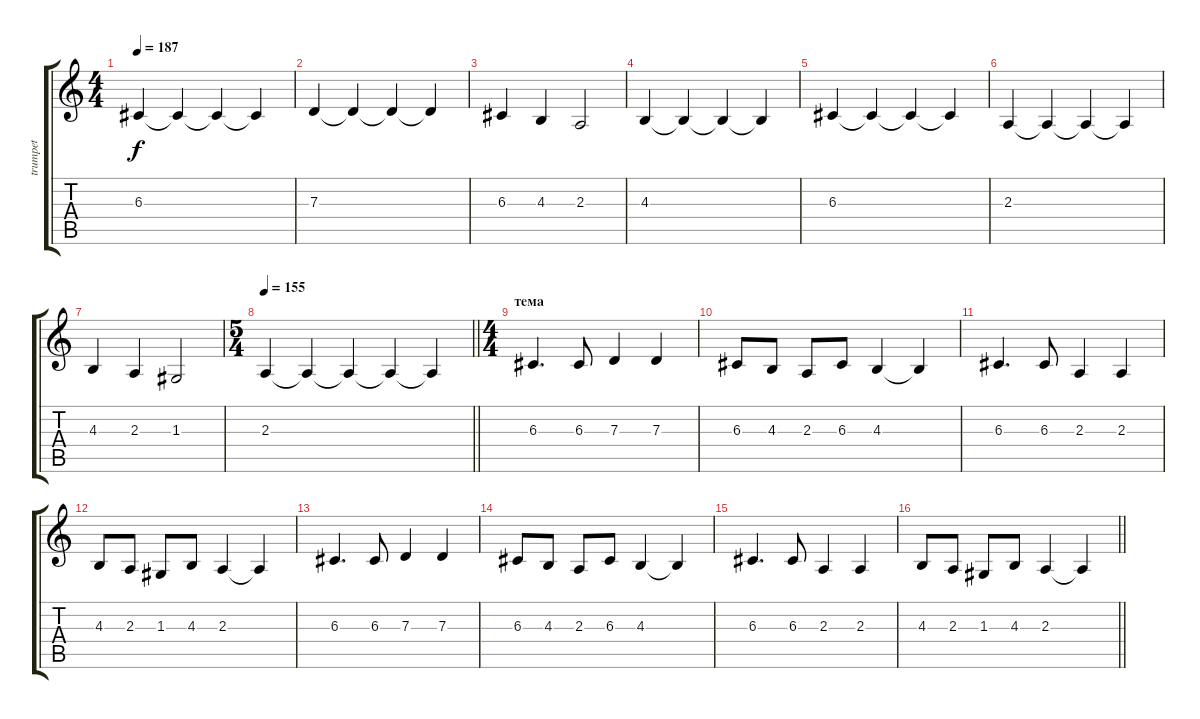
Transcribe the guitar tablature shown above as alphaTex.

\track ("trumpet" "trumpet") {instrument tuba}
\staff {score tabs}
\tuning (E4 B3 G3 D3 A2 E2) {hide}
\ts (4 4)
\tempo 187
\clef g2
\ks c
6.3.4{dy f} 6.3{t}.4 6.3{t}.4 6.3{t}.4 |
7.3.4 7.3{t}.4 7.3{t}.4 7.3{t}.4 |
6.3.4 4.3.4 2.3.2 |
4.3.4 4.3{t}.4 4.3{t}.4 4.3{t}.4 |
6.3.4 6.3{t}.4 6.3{t}.4 6.3{t}.4 |
2.3.4 2.3{t}.4 2.3{t}.4 2.3{t}.4 |
4.3.4 2.3.4 1.3.2 |
\ts (5 4)
\tempo 155
\barLineRight lightlight
2.3.4 2.3{t}.4 2.3{t}.4 2.3{t}.4 2.3{t}.4 |
\ts (4 4)
\section ("" "тема")
6.3.4{d} 6.3.8 7.3.4 7.3.4 |
6.3.8 4.3.8 2.3.8 6.3.8 4.3.4 4.3{t}.4 |
6.3.4{d} 6.3.8 2.3.4 2.3.4 |
4.3.8 2.3.8 1.3.8 4.3.8 2.3.4 2.3{t}.4 |
6.3.4{d} 6.3.8 7.3.4 7.3.4 |
6.3.8 4.3.8 2.3.8 6.3.8 4.3.4 4.3{t}.4 |
6.3.4{d} 6.3.8 2.3.4 2.3.4 |
\barLineRight lightlight
4.3.8 2.3.8 1.3.8 4.3.8 2.3.4 2.3{t}.4
